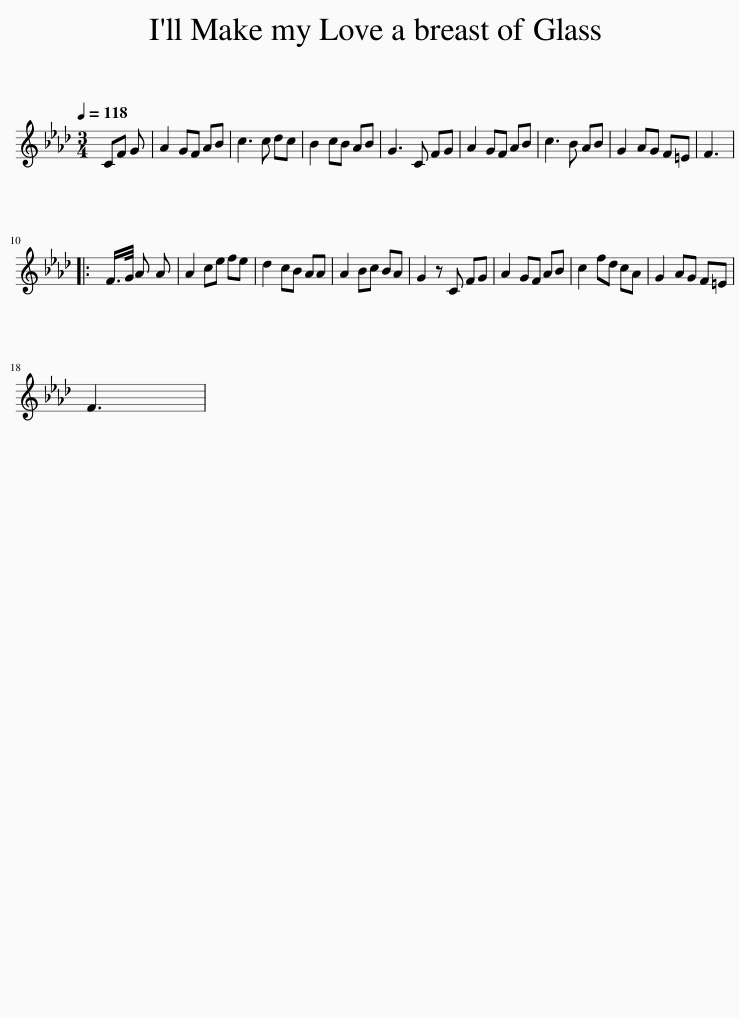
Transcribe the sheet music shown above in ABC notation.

X:1
L:1/8
Q:1/4=118
M:3/4
I:linebreak $
K:Fmin
V:1 treble
V:1
 CF G | A2 GF AB | c3 c dc | B2 cB AB | G3 C FG | %5
 A2 GF AB | c3 B AB | G2 AG F=E | F3 |:$ F/>G/ A A | %10
 A2 ce fe | d2 cB AA | A2 Bc BA | G2 z C FG | A2 GF AB | %15
 c2 fd cA | G2 AG F=E |$ F3 | %18
